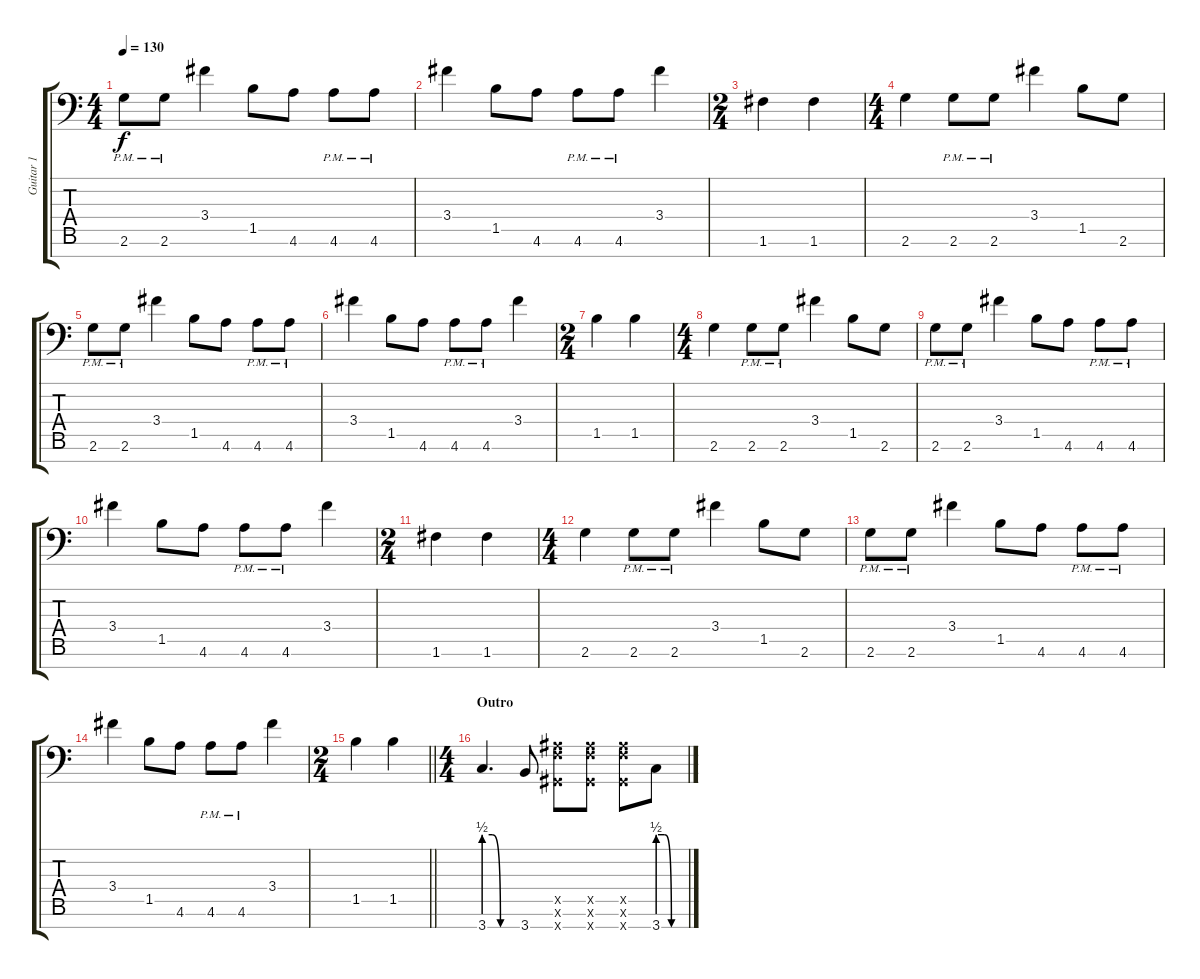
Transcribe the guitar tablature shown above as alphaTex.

\track ("Guitar 1" "Guitar 1") {instrument distortionguitar}
\staff {score tabs}
\tuning (Eb4 Bb3 Gb3 Eb3 Bb2 F2 Ab1) {hide}
\ts (4 4)
\tempo 130
\clef f4
\ks c
2.6{pm}.8{dy f} 2.6{pm}.8 3.4.4 1.5.8 4.6.8 4.6{pm}.8 4.6{pm}.8 |
3.4.4 1.5.8 4.6.8 4.6{pm}.8 4.6{pm}.8 3.4.4 |
\ts (2 4)
1.6.4 1.6.4 |
\ts (4 4)
2.6.4 2.6{pm}.8 2.6{pm}.8 3.4.4 1.5.8 2.6.8 |
2.6{pm}.8 2.6{pm}.8 3.4.4 1.5.8 4.6.8 4.6{pm}.8 4.6{pm}.8 |
3.4.4 1.5.8 4.6.8 4.6{pm}.8 4.6{pm}.8 3.4.4 |
\ts (2 4)
1.5.4 1.5.4 |
\ts (4 4)
2.6.4 2.6{pm}.8 2.6{pm}.8 3.4.4 1.5.8 2.6.8 |
2.6{pm}.8 2.6{pm}.8 3.4.4 1.5.8 4.6.8 4.6{pm}.8 4.6{pm}.8 |
3.4.4 1.5.8 4.6.8 4.6{pm}.8 4.6{pm}.8 3.4.4 |
\ts (2 4)
1.6.4 1.6.4 |
\ts (4 4)
2.6.4 2.6{pm}.8 2.6{pm}.8 3.4.4 1.5.8 2.6.8 |
2.6{pm}.8 2.6{pm}.8 3.4.4 1.5.8 4.6.8 4.6{pm}.8 4.6{pm}.8 |
3.4.4 1.5.8 4.6.8 4.6{pm}.8 4.6{pm}.8 3.4.4 |
\ts (2 4)
\barLineRight lightlight
1.5.4 1.5.4 |
\ts (4 4)
\section ("" "Outro")
3.7{be (custom 0 2 15 2 30 0 60 0)}.4{d} 3.7.8 (0.5{x} 0.6{x} 0.7{x}).8{balance 0} (0.5{x} 0.6{x} 0.7{x}).8{balance 16} (0.5{x} 0.6{x} 0.7{x}).8{balance 0} 3.7{be (custom 0 2 15 2 30 0 60 0)}.8{balance 3}
